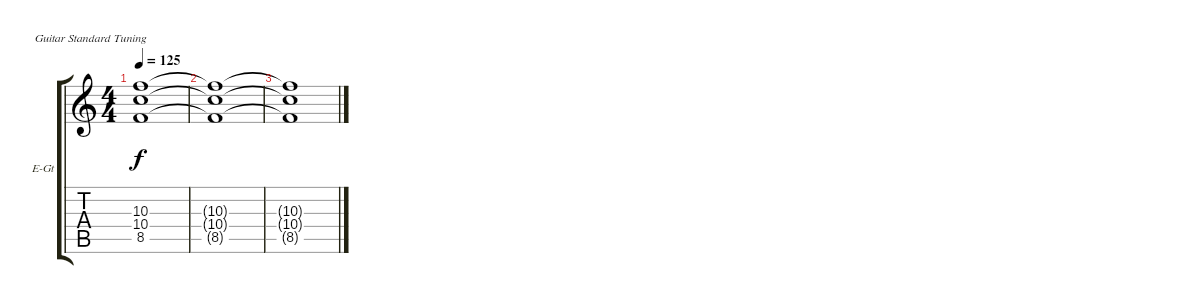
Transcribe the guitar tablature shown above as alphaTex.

\bracketExtendMode groupsimilarinstruments
\firstSystemTrackNameOrientation horizontal
\otherSystemsTrackNameOrientation horizontal
\track ("Track 1" "E-Gt") {instrument distortionguitar}
\staff {score tabs}
\tuning (E4 B3 G3 D3 A2 E2)
\ts (4 4)
\tempo 125
\clef g2
\ks c
(10.3 10.4 8.5).1{dy f} |
(10.3{t} 10.4{t} 8.5{t}).1 |
(10.3{t} 10.4{t} 8.5{t}).1
